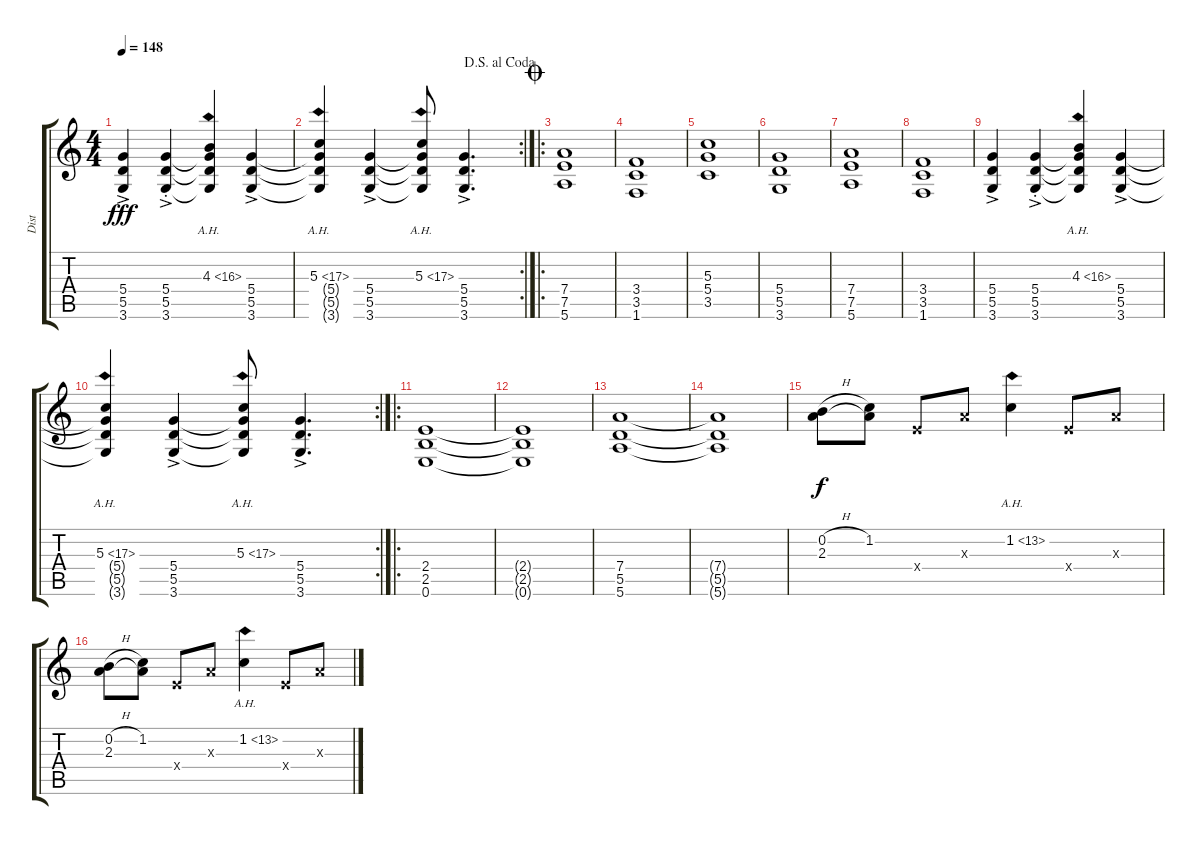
\track ("Dist" "Dist") {instrument distortionguitar}
\staff {score tabs}
\tuning (E4 B3 G3 D3 A2 E2) {hide}
\ts (4 4)
\tempo 148
\clef g2
\ks c
(5.4{ac} 5.5{ac} 3.6{ac}).4{dy fff} (5.4{ac st} 5.5{ac st} 3.6{ac st}).4 (4.3{ah 12} 5.4{t} 5.5{t} 3.6{t}).4 (5.4{ac} 5.5{ac} 3.6{ac}).4 |
\rc 2
\jump dalsegnoalcoda
(5.3{ah 12} 5.4{t} 5.5{t} 3.6{t}).4 (5.4{ac} 5.5{ac} 3.6{ac}).4 (5.3{ah 12} 5.4{t} 5.5{t} 3.6{t}).8 (5.4{ac} 5.5{ac} 3.6{ac}).4{d} |
\ro
\jump coda
(7.4 7.5 5.6).1 |
(3.4 3.5 1.6).1 |
(5.3 5.4 3.5).1 |
(5.4 5.5 3.6).1 |
(7.4 7.5 5.6).1 |
(3.4 3.5 1.6).1 |
(5.4{ac} 5.5{ac} 3.6{ac}).4 (5.4{ac st} 5.5{ac st} 3.6{ac st}).4 (4.3{ah 12} 5.4{t} 5.5{t} 3.6{t}).4 (5.4{ac} 5.5{ac} 3.6{ac}).4 |
\rc 2
(5.3{ah 12} 5.4{t} 5.5{t} 3.6{t}).4 (5.4{ac} 5.5{ac} 3.6{ac}).4 (5.3{ah 12} 5.4{t} 5.5{t} 3.6{t}).8 (5.4{ac} 5.5{ac} 3.6{ac}).4{d} |
\ro
(2.4 2.5 0.6).1 |
(2.4{t} 2.5{t} 0.6{t}).1 |
(7.4 5.5 5.6).1 |
(7.4{t} 5.5{t} 5.6{t}).1 |
(0.2{h} 2.3).8{dy f} (1.2 2.3{t}).8 2.4{x}.8 2.3{x}.8 1.2{ah 12}.4 2.4{x}.8 2.3{x}.8 |
(0.2{h} 2.3).8 (1.2 2.3{t}).8 2.4{x}.8 2.3{x}.8 1.2{ah 12}.4 2.4{x}.8 2.3{x}.8
